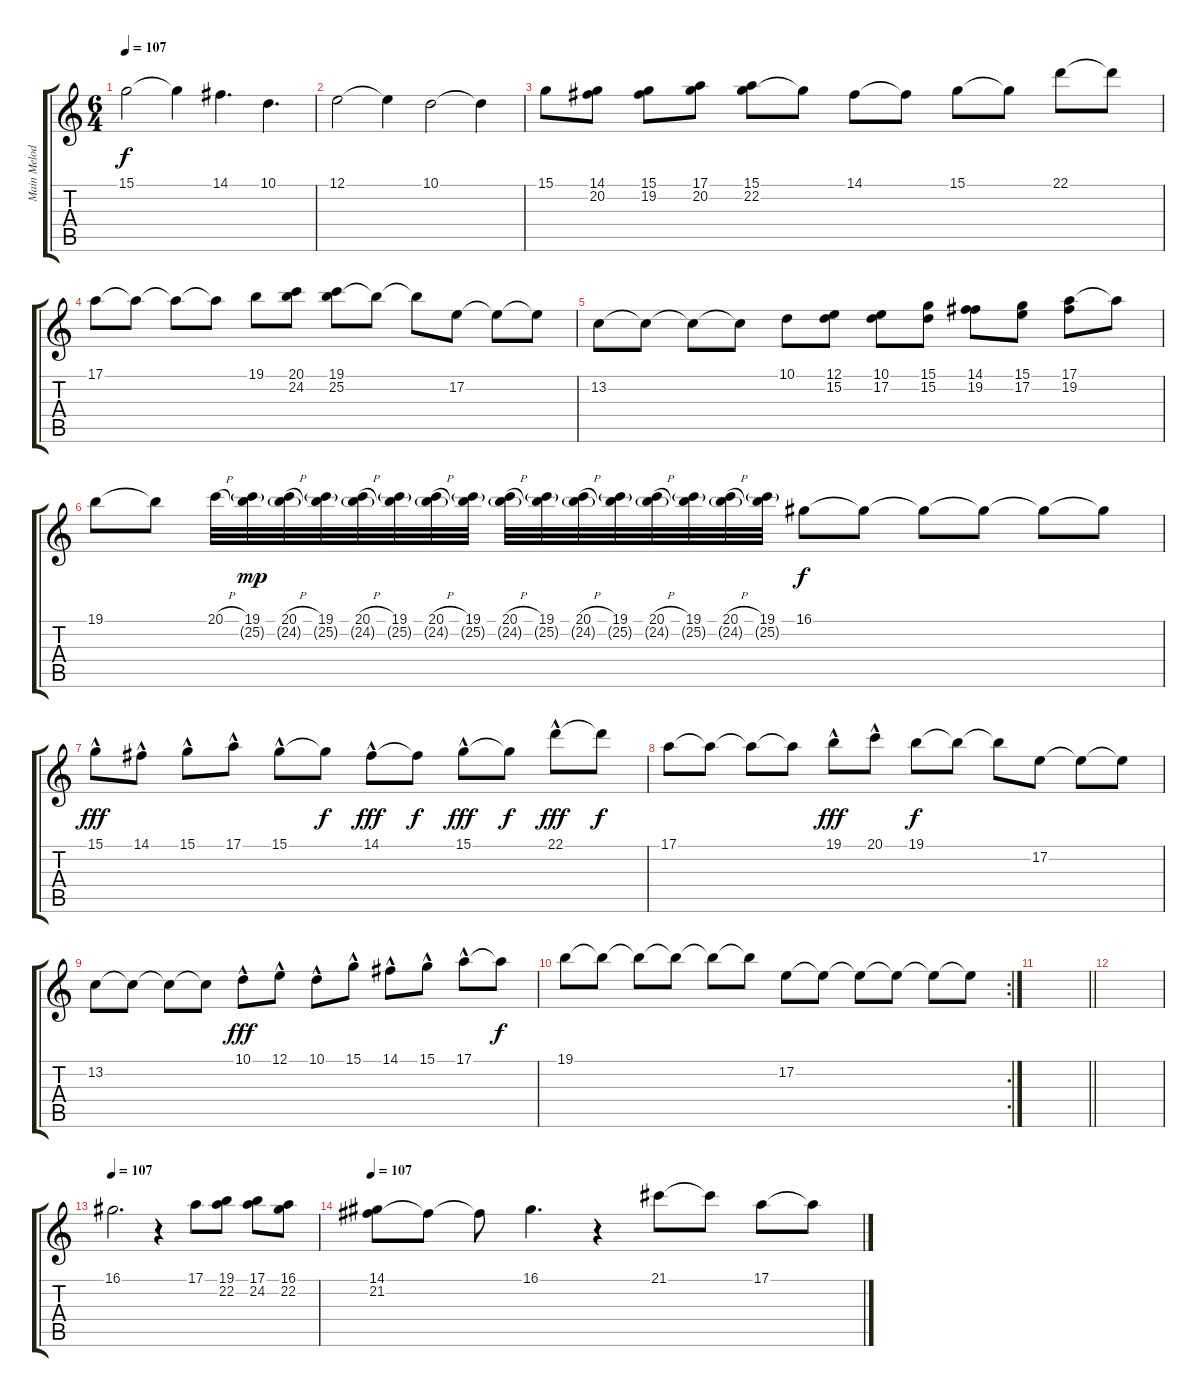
\track ("Main Melody" "Main Melod") {instrument panflute}
\staff {score tabs}
\tuning (E4 B3 G3 D3 A2 E2) {hide}
\ts (6 4)
\tempo 107
\clef g2
\ks c
15.1.2{dy f} 15.1{t}.4 14.1.4{d} 10.1.4{d} |
12.1.2 12.1{t}.4 10.1.2 10.1{t}.4 |
15.1.8{instrument panflute} (14.1 20.2).8 (15.1 19.2).8 (17.1 20.2).8 (15.1 22.2).8 15.1{t}.8 14.1.8 14.1{t}.8 15.1.8 15.1{t}.8 22.1.8 22.1{t}.8 |
17.1.8 17.1{t}.8 17.1{t}.8 17.1{t}.8 19.1.8 (20.1 24.2).8 (19.1 25.2).8 19.1{t}.8 19.1{t}.8 17.2.8 17.2{t}.8 17.2{t}.8 |
13.2.8 13.2{t}.8 13.2{t}.8 13.2{t}.8 10.1.8 (12.1 15.2).8 (10.1 17.2).8 (15.1 15.2).8 (14.1 19.2).8 (15.1 17.2).8 (17.1 19.2).8 17.1{t}.8 |
19.1.8 19.1{t}.8 20.1{h}.32 (19.1 25.2{g}).32{dy mp} (20.1{h} 24.2{g}).32 (19.1 25.2{g}).32 (20.1{h} 24.2{g}).32 (19.1 25.2{g}).32 (20.1{h} 24.2{g}).32 (19.1 25.2{g}).32 (20.1{h} 24.2{g}).32 (19.1 25.2{g}).32 (20.1{h} 24.2{g}).32 (19.1 25.2{g}).32 (20.1{h} 24.2{g}).32 (19.1 25.2{g}).32 (20.1{h} 24.2{g}).32 (19.1 25.2{g}).32 16.1.8{dy f} 16.1{t}.8 16.1{t}.8 16.1{t}.8 16.1{t}.8 16.1{t}.8 |
15.1{hac}.8{dy fff instrument stringensemble2} 14.1{hac}.8 15.1{hac}.8 17.1{hac}.8 15.1{hac}.8 15.1{t}.8{dy f} 14.1{hac}.8{dy fff} 14.1{t}.8{dy f} 15.1{hac}.8{dy fff} 15.1{t}.8{dy f} 22.1{hac}.8{dy fff} 22.1{t}.8{dy f} |
17.1.8 17.1{t}.8 17.1{t}.8 17.1{t}.8 19.1{hac}.8{dy fff} 20.1{hac}.8 19.1.8{dy f} 19.1{t}.8 19.1{t}.8 17.2.8 17.2{t}.8 17.2{t}.8 |
13.2.8 13.2{t}.8 13.2{t}.8 13.2{t}.8 10.1{hac}.8{dy fff} 12.1{hac}.8 10.1{hac}.8 15.1{hac}.8 14.1{hac}.8 15.1{hac}.8 17.1{hac}.8 17.1{t}.8{dy f} |
\rc 2
19.1.8 19.1{t}.8 19.1{t}.8 19.1{t}.8 19.1{t}.8 19.1{t}.8 17.2.8 17.2{t}.8 17.2{t}.8 17.2{t}.8 17.2{t}.8 17.2{t}.8 |
\barLineRight lightlight
|
|
\tempo 107
16.1.2{d volume 0 instrument panflute} r.4 17.1.8 (19.1 22.2).8 (17.1 24.2).8 (16.1 22.2).8 |
\tempo 107
(14.1 21.2).8 14.1{t}.8 14.1{t}.8 16.1.4{d} r.4 21.1.8 21.1{t}.8 17.1.8 17.1{t}.8
